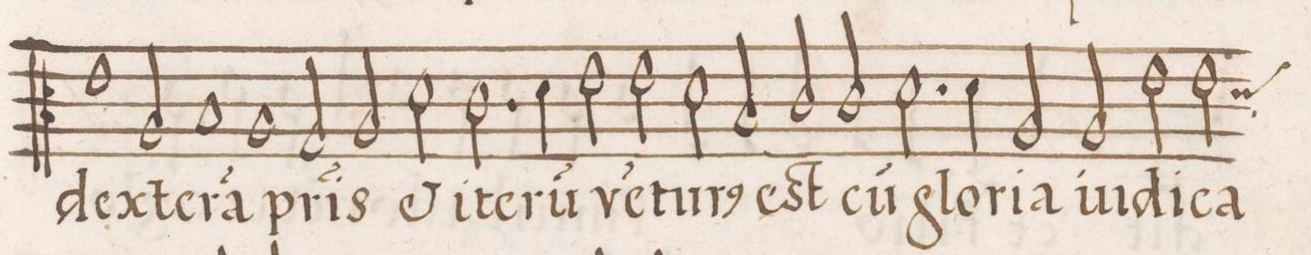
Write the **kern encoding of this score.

**kern	**text
*I"ALTVS	*
*clefC3	*
*k[]	*
*met(C|)	*
*M2/1	*
1e\	dex-
=86-	=86-
2A/	-te-
1B/	-ra(m)
1A/	p(at)-
=87-	=87-
2G/	-ris
2A/	.
2d\	e(t)
=88-	=88-
2.c\	i-
4d\	-te-
2e\	-ru(m)
2e\	ve(n)-
=89-	=89-
2d\	-tu-
2B/	-r(us)
2c/	est
2c/	cu(m)
=90-	=90-
2.d\	glo-
4d\	-ri-
2A/	-a
2A/	iu-
=91-	=91-
2e\	-di-
*custos:d	*
2e\	-ca-
*-	*-
